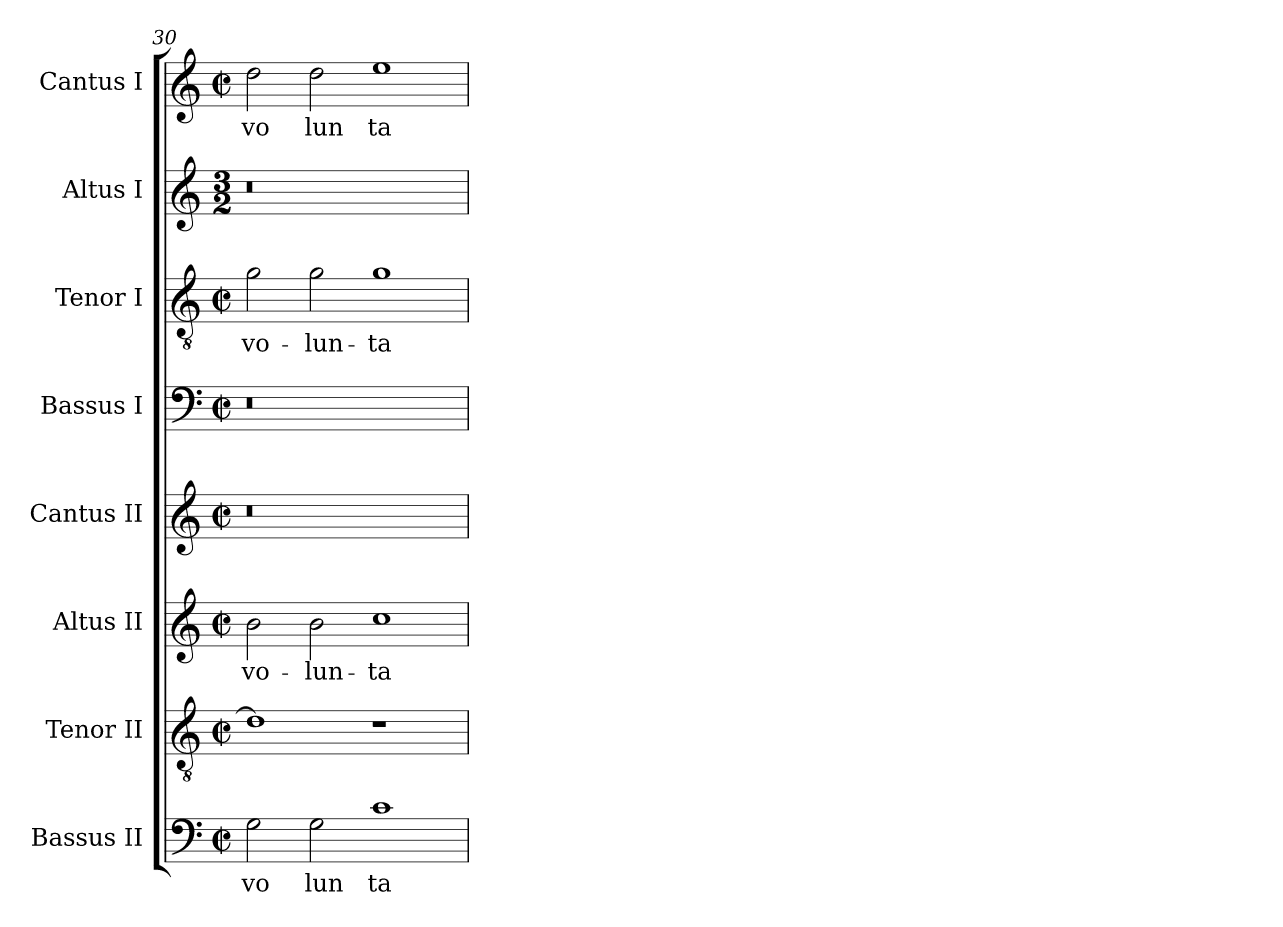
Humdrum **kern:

**kern	**text	**kern	**kern	**text	**kern	**kern	**kern	**text	**kern	**kern	**text
*part8	*part8	*part7	*part6	*part6	*part5	*part4	*part3	*part3	*part2	*part1	*part1
*staff8	*staff8	*staff7	*staff6	*staff6	*staff5	*staff4	*staff3	*staff3	*staff2	*staff1	*staff1
*I"Bassus II	*	*I"Tenor II	*I"Altus II	*	*I"Cantus II	*I"Bassus I	*I"Tenor I	*	*I"Altus I	*I"Cantus I	*
*clefF4	*	*clefGv2	*clefG2	*	*clefG2	*clefF4	*clefGv2	*	*clefG2	*clefG2	*
*M2/2	*	*M2/2	*M2/2	*	*M2/2	*M2/2	*M2/2	*	*M3/2	*M2/2	*
*met(c|)	*	*met(c|)	*met(c|)	*	*met(c|)	*met(c|)	*met(c|)	*	*	*met(c|)	*
=30	=30	=30	=30	=30	=30	=30	=30	=30	=30	=30	=30
!	!LO:LY:b:cj	!	!	!LO:LY:b:cj	!	!	!	!LO:LY:b:cj	!	!	!LO:LY:b:cj
2G\	vo	1d]	2b\	vo-	0r	0r	2g\	vo-	0r	2dd\	vo
!	!LO:LY:b:cj	!	!	!LO:LY:b:cj	!	!	!	!LO:LY:b:cj	!	!	!LO:LY:b:cj
2G\	lun	.	2b\	-lun-	.	.	2g\	-lun-	.	2dd\	lun
!	!LO:LY:b:cj	!	!	!LO:LY:b:cj	!	!	!	!LO:LY:b:cj	!	!	!LO:LY:b:cj
1c	ta	1r	1cc	-ta-	.	.	1g	-ta-	.	1ee	ta
=	=	=	=	=	=	=	=	=	=	=	=
*-	*-	*-	*-	*-	*-	*-	*-	*-	*-	*-	*-
